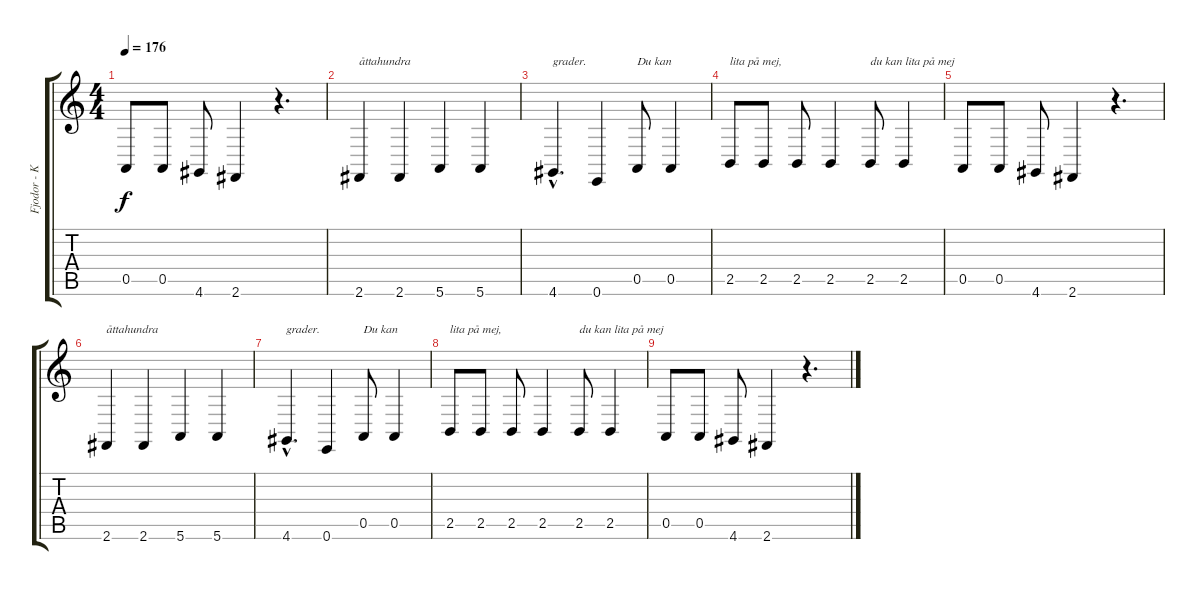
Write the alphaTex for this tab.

\track ("Fjodor - Kör" "Fjodor - K") {instrument lead3calliope}
\staff {score tabs}
\tuning (E4 B3 G3 D3 A2 E2) {hide}
\ts (4 4)
\tempo 176
\clef g2
\ks c
0.5.8{dy f} 0.5.8 4.6.8 2.6.4 r.4{d} |
2.6.4{txt "åttahundra "} 2.6.4 5.6.4 5.6.4 |
4.6{hac}.4{d txt "grader."} 0.6.4 0.5.8{txt "Du kan"} 0.5.4 |
2.5.8{txt "lita på mej, "} 2.5.8 2.5.8 2.5.4 2.5.8{txt "du kan lita på mej"} 2.5.4 |
0.5.8 0.5.8 4.6.8 2.6.4 r.4{d} |
2.6.4{txt "åttahundra "} 2.6.4 5.6.4 5.6.4 |
4.6{hac}.4{d txt "grader."} 0.6.4 0.5.8{txt "Du kan"} 0.5.4 |
2.5.8{txt "lita på mej, "} 2.5.8 2.5.8 2.5.4 2.5.8{txt "du kan lita på mej"} 2.5.4 |
0.5.8 0.5.8 4.6.8 2.6.4 r.4{d}
